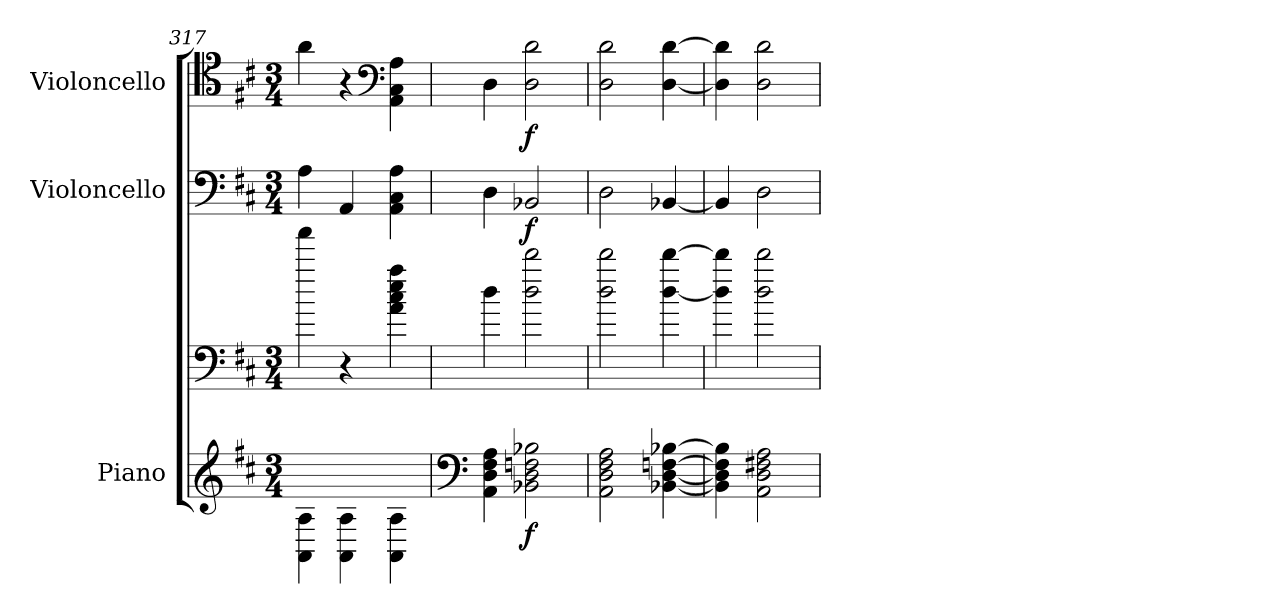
**kern	**kern	**dynam	**kern	**dynam	**kern	**dynam
*part3	*part3	*part3	*part2	*part2	*part1	*part1
*staff4	*staff3	*staff3/4	*staff2	*staff2	*staff1	*staff1
*I"Piano	*	*	*I"Violoncello	*	*I"Violoncello	*
*I'Pno.	*	*	*I'Vc.	*	*I'Vc.	*
*clefG2	*clefF4	*	*clefF4	*	*clefC4	*
*k[f#c#]	*k[f#c#]	*	*k[f#c#]	*	*k[f#c#]	*
*M3/4	*M3/4	*	*M3/4	*	*M3/4	*
=317	=317	=317	=317	=317	=317	=317
4AA\ 4A\	4aaa\	.	4A\	.	4a\	.
4AA\ 4A\	4r	.	4AA/	.	4r	.
*	*	*	*	*	*clefF4	*
4AA\ 4A\	4a\ 4cc#\ 4ee\ 4aa\	.	4AA\ 4C#\ 4A\	.	4AA\ 4C#\ 4A\	.
=318	=318	=318	=318	=318	=318	=318
*clefF4	*	*	*	*	*	*
4AA\ 4D\ 4F#\ 4A\	4dd\	.	4D\	.	4D\	.
!	!	!LO:DY:b=2	!	!LO:DY:b	!	!LO:DY:b
2BB-X\ 2D\ 2Fn\ 2B-X\	2dd\ 2ddd\	f	2BB-X/	f	2D\ 2d\	f
=319	=319	=319	=319	=319	=319	=319
2AA\ 2D\ 2F#\ 2A\	2dd\ 2ddd\	.	2D\	.	2D\ 2d\	.
[4BB-X\ [4D\ [4Fn\ [4B-X\	[4dd\ [4ddd\	.	[4BB-X/	.	[4D\ [4d\	.
=320	=320	=320	=320	=320	=320	=320
4BB-\] 4D\] 4F\] 4B-\]	4dd\] 4ddd\]	.	4BB-/]	.	4D\] 4d\]	.
2AA\ 2D\ 2F#X\ 2A\	2dd\ 2ddd\	.	2D\	.	2D\ 2d\	.
=	=	=	=	=	=	=
*-	*-	*-	*-	*-	*-	*-
